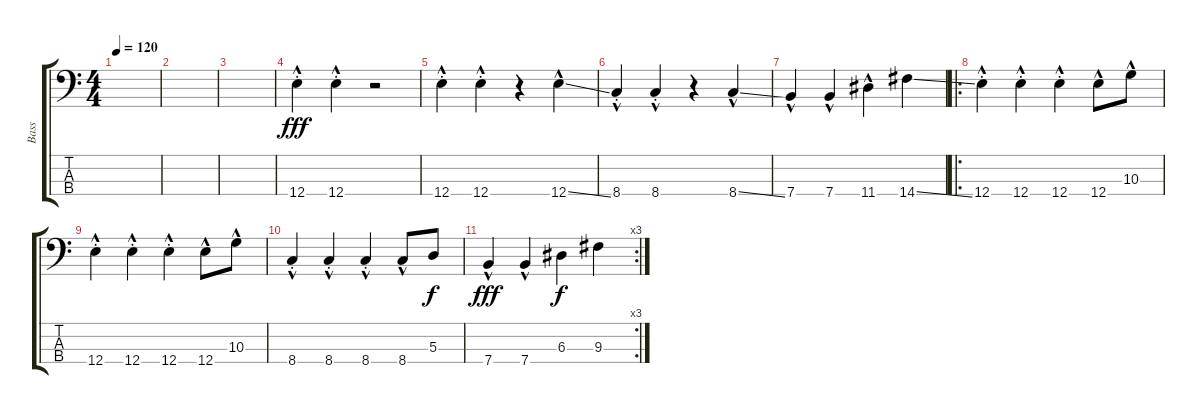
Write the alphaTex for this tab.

\track ("Bass" "Bass") {instrument electricbassfinger}
\staff {score tabs}
\tuning (G2 D2 A1 E1) {hide}
\ts (4 4)
\tempo 120
\clef f4
\ks c
|
|
|
12.4{hac st}.4{dy fff} 12.4{hac st}.4 r.2 |
12.4{hac st}.4 12.4{hac st}.4 r.4 12.4{ss hac}.4 |
8.4{hac st}.4 8.4{hac st}.4 r.4 8.4{ss hac}.4 |
7.4{hac}.4 7.4{hac}.4 11.4{hac}.4 14.4{ss}.4 |
\ro
12.4{hac st}.4 12.4{hac st}.4 12.4{hac st}.4 12.4{hac}.8 10.3{hac}.8 |
12.4{hac st}.4 12.4{hac st}.4 12.4{hac st}.4 12.4{hac}.8 10.3{hac}.8 |
8.4{hac st}.4 8.4{hac st}.4 8.4{hac st}.4 8.4{hac}.8 5.3.8{dy f} |
\rc 3
7.4{hac}.4{dy fff} 7.4{hac}.4 6.3.4{dy f} 9.3.4
